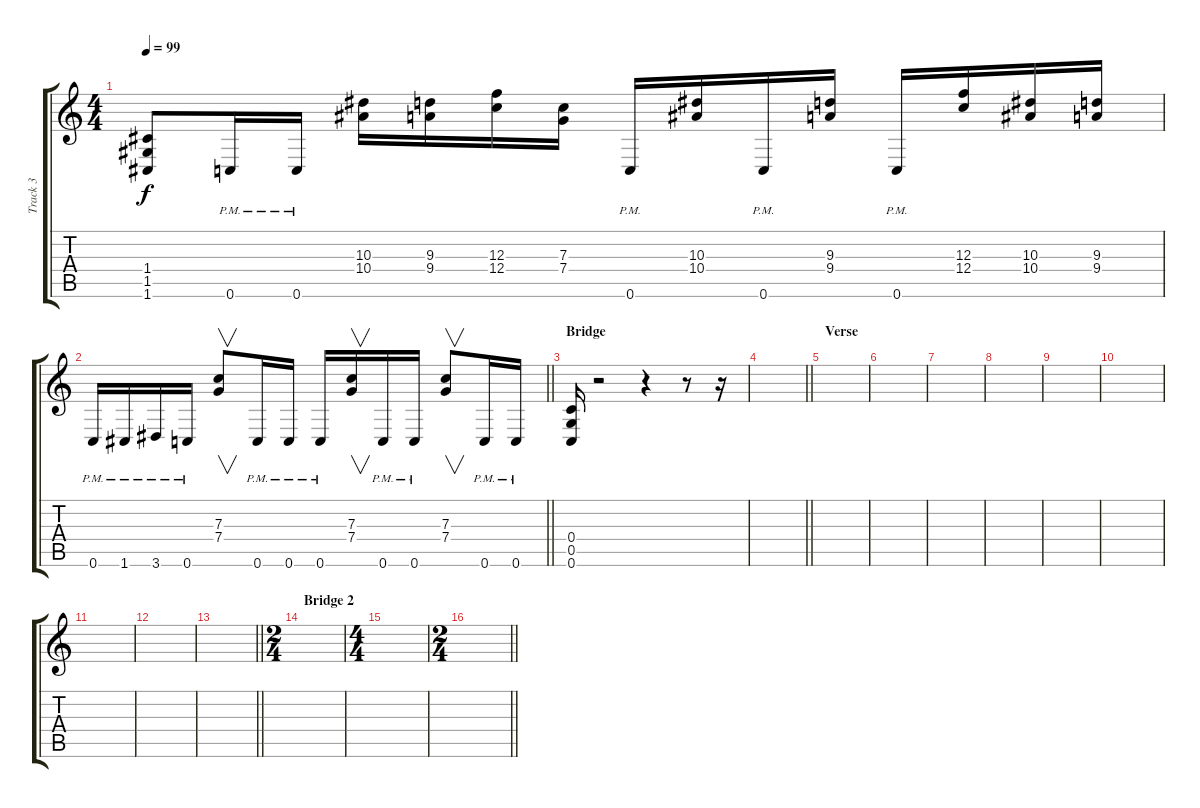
\track ("Track 3" "Track 3") {instrument distortionguitar}
\staff {score tabs}
\tuning (D4 A3 F3 C3 G2 C2) {hide}
\ts (4 4)
\tempo 99
\clef g2
\ks c
(1.4 1.5 1.6).8{dy f} 0.6{pm}.16 0.6{pm}.16 (10.3 10.4).16 (9.3 9.4).16 (12.3 12.4).16 (7.3 7.4).16 0.6{pm}.16 (10.3 10.4).16 0.6{pm}.16 (9.3 9.4).16 0.6{pm}.16 (12.3 12.4).16 (10.3 10.4).16 (9.3 9.4).16 |
\barLineRight lightlight
0.6{pm}.16 1.6{pm}.16 3.6{pm}.16 0.6{pm}.16 (7.3 7.4).8{v} 0.6{pm}.16 0.6{pm}.16 0.6{pm}.16 (7.3 7.4).16{v} 0.6{pm}.16 0.6{pm}.16 (7.3 7.4).8{v} 0.6{pm}.16 0.6{pm}.16 |
\section ("" "Bridge")
(0.4 0.5 0.6).16 r.2 r.4 r.8 r.16 |
\barLineRight lightlight
|
\section ("" "Verse")
|
|
|
|
|
|
|
|
\barLineRight lightlight
|
\ts (2 4)
\section ("" "Bridge 2")
|
\ts (4 4)
|
\ts (2 4)
\barLineRight lightlight
